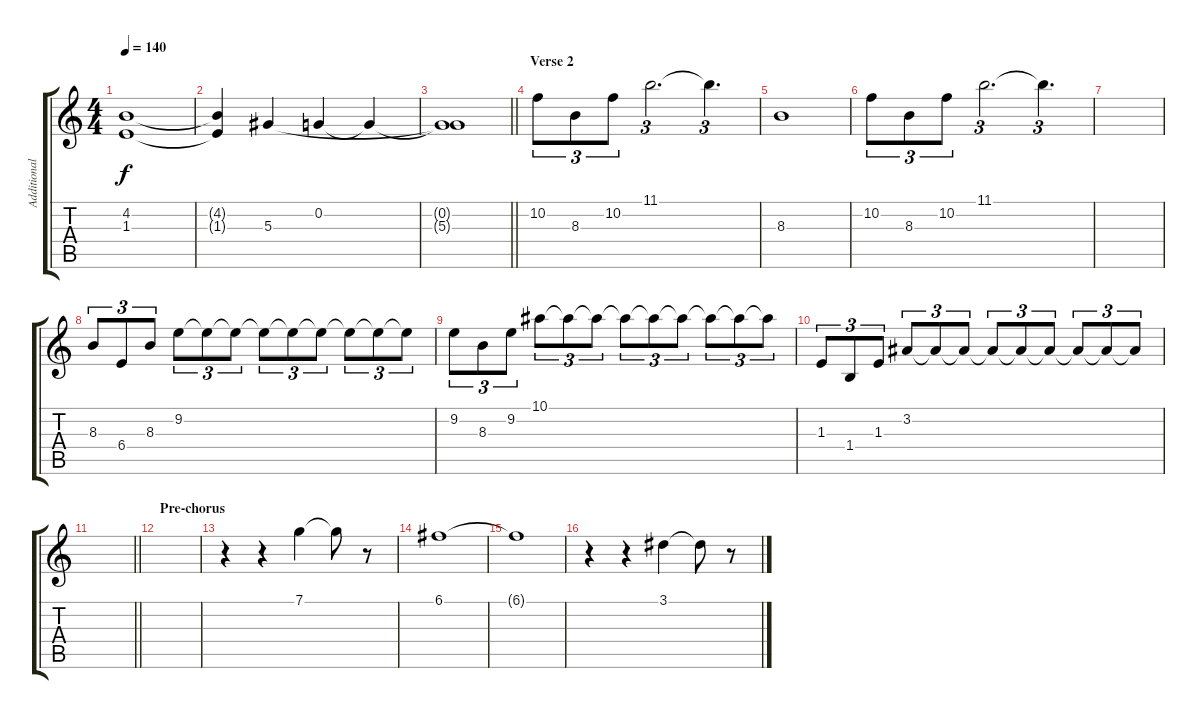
\track ("Additional guitar 1/brass" "Additional") {instrument overdrivenguitar}
\staff {score tabs}
\tuning (C4 G3 Eb3 Bb2 F2 C2) {hide}
\ts (4 4)
\tempo 140
\clef g2
\ks c
(4.2{t} 1.3).1{dy f} |
(4.2{t} 1.3{t}).4 5.3.4 0.2.4 0.2{t}.4 |
\barLineRight lightlight
(0.2{t} 5.3{t}).1 |
\section ("" "Verse 2")
10.2.8{tu (3 2) instrument brasssection} 8.3.8{tu (3 2)} 10.2.8{tu (3 2)} 11.1.2{d tu (3 2) volume 16} 11.1{t}.4{d tu (3 2)} |
8.3.1{volume 13} |
10.2.8{tu (3 2) instrument brasssection} 8.3.8{tu (3 2)} 10.2.8{tu (3 2)} 11.1.2{d tu (3 2) volume 16} 11.1{t}.4{d tu (3 2)} |
|
8.3.8{tu (3 2)} 6.4.8{tu (3 2)} 8.3.8{tu (3 2)} 9.2.8{tu (3 2) volume 15} 9.2{t}.8{tu (3 2)} 9.2{t}.8{tu (3 2)} 9.2{t}.8{tu (3 2)} 9.2{t}.8{tu (3 2)} 9.2{t}.8{tu (3 2)} 9.2{t}.8{tu (3 2)} 9.2{t}.8{tu (3 2)} 9.2{t}.8{tu (3 2)} |
9.2.8{tu (3 2) volume 13} 8.3.8{tu (3 2)} 9.2.8{tu (3 2)} 10.1.8{tu (3 2) volume 16} 10.1{t}.8{tu (3 2)} 10.1{t}.8{tu (3 2)} 10.1{t}.8{tu (3 2)} 10.1{t}.8{tu (3 2)} 10.1{t}.8{tu (3 2)} 10.1{t}.8{tu (3 2)} 10.1{t}.8{tu (3 2)} 10.1{t}.8{tu (3 2)} |
1.3.8{tu (3 2) volume 13} 1.4.8{tu (3 2)} 1.3.8{tu (3 2)} 3.2.8{tu (3 2) volume 16} 3.2{t}.8{tu (3 2)} 3.2{t}.8{tu (3 2)} 3.2{t}.8{tu (3 2)} 3.2{t}.8{tu (3 2)} 3.2{t}.8{tu (3 2)} 3.2{t}.8{tu (3 2)} 3.2{t}.8{tu (3 2)} 3.2{t}.8{tu (3 2)} |
\barLineRight lightlight
|
\section ("" "Pre-chorus")
|
r.4 r.4 7.1.4 7.1{t}.8 r.8 |
6.1.1 |
6.1{t}.1 |
r.4 r.4 3.1.4 3.1{t}.8 r.8
